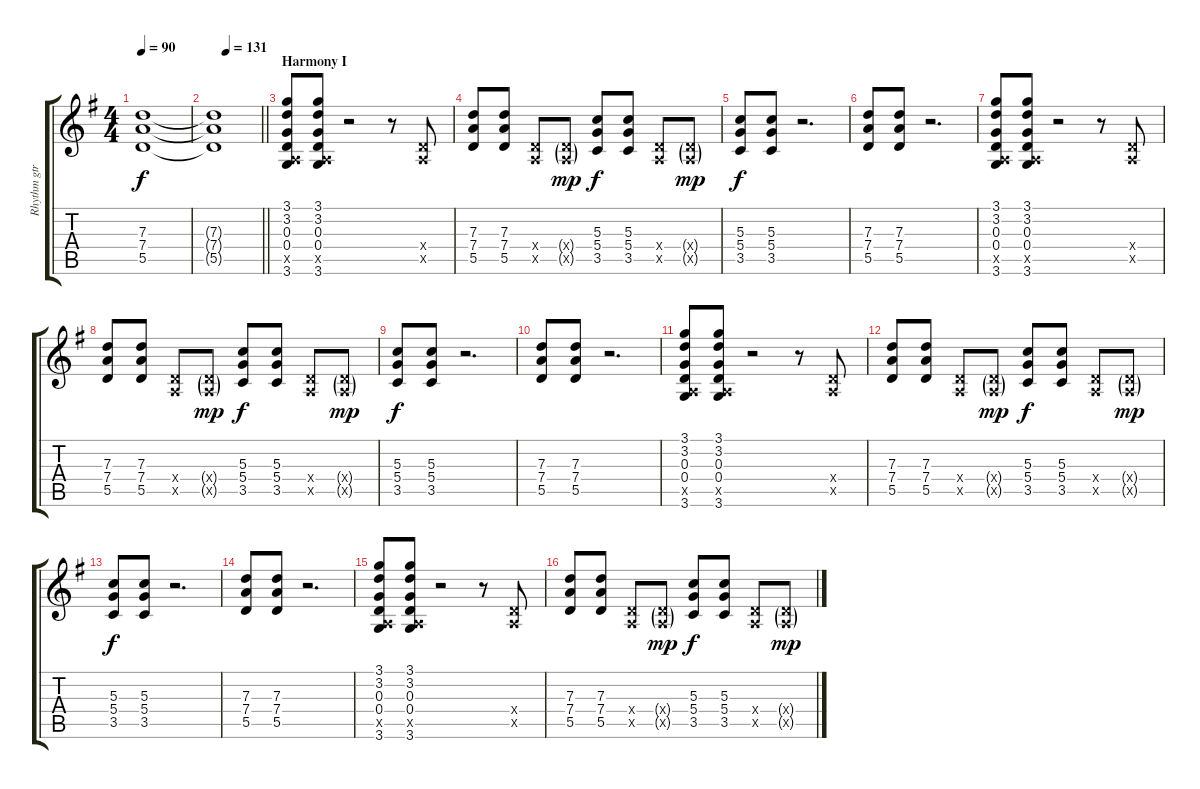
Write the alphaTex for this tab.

\track ("Rhythm gtr." "Rhythm gtr") {instrument electricguitarclean}
\staff {score tabs}
\tuning (E4 B3 G3 D3 A2 E2) {hide}
\ts (4 4)
\tempo 90
\clef g2
\ks g
(7.3{t} 7.4{t} 5.5{t}).1{dy f} |
\tempo (131 0.28125)
\barLineRight lightlight
(7.3{t} 7.4{t} 5.5{t}).1 |
\section ("" "Harmony I")
(3.1 3.2 0.3 0.4 0.5{x} 3.6).8{instrument overdrivenguitar} (3.1 3.2 0.3 0.4 0.5{x} 3.6).8 r.2 r.8 (0.4{x} 0.5{x}).8 |
(7.3 7.4 5.5).8 (7.3 7.4 5.5).8 (0.4{x} 0.5{x}).8 (0.4{g x} 0.5{g x}).8{dy mp} (5.3 5.4 3.5).8{dy f} (5.3 5.4 3.5).8 (0.4{x} 0.5{x}).8 (0.4{g x} 0.5{g x}).8{dy mp} |
(5.3 5.4 3.5).8{dy f} (5.3 5.4 3.5).8 r.2{d} |
(7.3 7.4 5.5).8 (7.3 7.4 5.5).8 r.2{d} |
(3.1 3.2 0.3 0.4 0.5{x} 3.6).8 (3.1 3.2 0.3 0.4 0.5{x} 3.6).8 r.2 r.8 (0.4{x} 0.5{x}).8 |
(7.3 7.4 5.5).8 (7.3 7.4 5.5).8 (0.4{x} 0.5{x}).8 (0.4{g x} 0.5{g x}).8{dy mp} (5.3 5.4 3.5).8{dy f} (5.3 5.4 3.5).8 (0.4{x} 0.5{x}).8 (0.4{g x} 0.5{g x}).8{dy mp} |
(5.3 5.4 3.5).8{dy f} (5.3 5.4 3.5).8 r.2{d} |
(7.3 7.4 5.5).8 (7.3 7.4 5.5).8 r.2{d} |
(3.1 3.2 0.3 0.4 0.5{x} 3.6).8 (3.1 3.2 0.3 0.4 0.5{x} 3.6).8 r.2 r.8 (0.4{x} 0.5{x}).8 |
(7.3 7.4 5.5).8 (7.3 7.4 5.5).8 (0.4{x} 0.5{x}).8 (0.4{g x} 0.5{g x}).8{dy mp} (5.3 5.4 3.5).8{dy f} (5.3 5.4 3.5).8 (0.4{x} 0.5{x}).8 (0.4{g x} 0.5{g x}).8{dy mp} |
(5.3 5.4 3.5).8{dy f} (5.3 5.4 3.5).8 r.2{d} |
(7.3 7.4 5.5).8 (7.3 7.4 5.5).8 r.2{d} |
(3.1 3.2 0.3 0.4 0.5{x} 3.6).8 (3.1 3.2 0.3 0.4 0.5{x} 3.6).8 r.2 r.8 (0.4{x} 0.5{x}).8 |
(7.3 7.4 5.5).8 (7.3 7.4 5.5).8 (0.4{x} 0.5{x}).8 (0.4{g x} 0.5{g x}).8{dy mp} (5.3 5.4 3.5).8{dy f} (5.3 5.4 3.5).8 (0.4{x} 0.5{x}).8 (0.4{g x} 0.5{g x}).8{dy mp}
